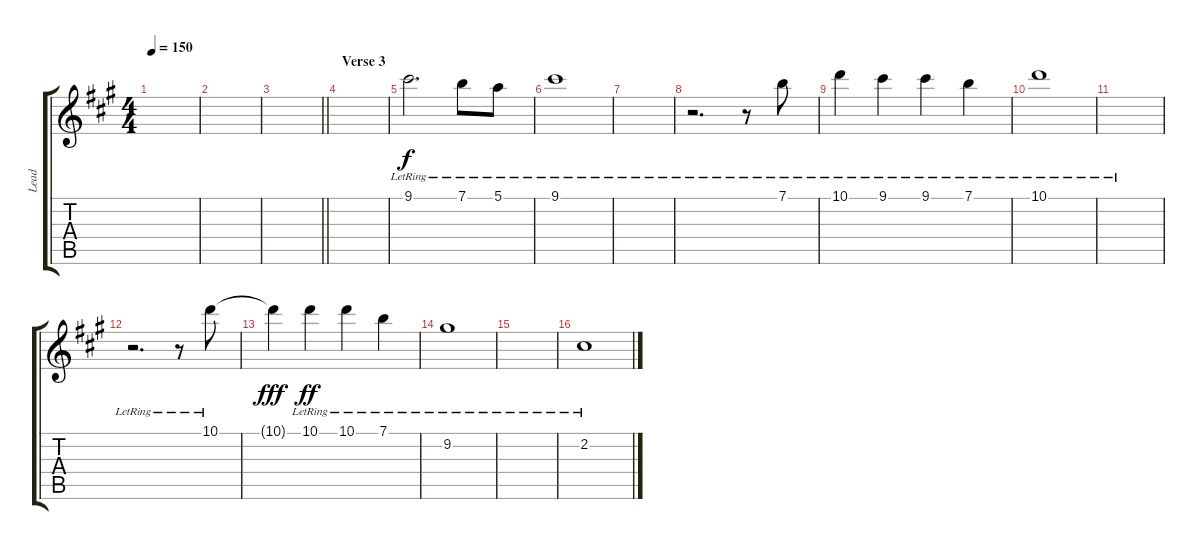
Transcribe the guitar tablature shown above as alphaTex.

\track ("Lead " "Lead ") {instrument acousticguitarsteel}
\staff {score tabs}
\tuning (E4 B3 G3 D3 A2 E2) {hide}
\ts (4 4)
\tempo 150
\clef g2
\ks a
|
|
\barLineRight lightlight
|
\section ("" "Verse 3")
|
9.1{lr}.2{d} 7.1{lr}.8 5.1{lr}.8 |
9.1{lr}.1 |
|
r.2{d} r.8 7.1{lr}.8 |
10.1{lr}.4 9.1{lr}.4 9.1{lr}.4 7.1{lr}.4 |
10.1{lr}.1 |
|
r.2{d} r.8 10.1{lr}.8 |
10.1{t}.4{dy fff} 10.1{lr}.4{dy ff} 10.1{lr}.4 7.1{lr}.4 |
9.2{lr}.1 |
|
2.2{lr}.1
